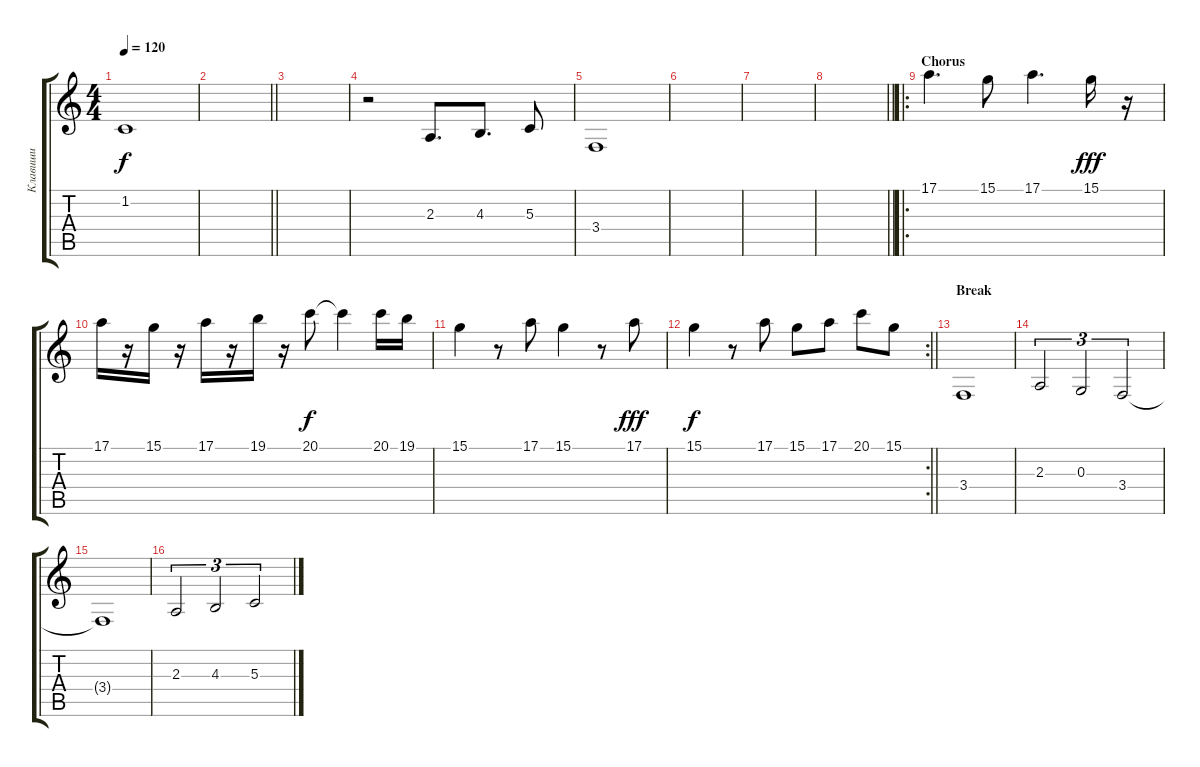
\track ("Клавиши" "Клавиши") {instrument stringensemble1}
\staff {score tabs}
\tuning (E4 B3 G3 D3 A2 E2) {hide}
\ts (4 4)
\tempo 120
\clef g2
\ks c
1.2.1{dy f} |
\barLineRight lightlight
|
|
r.2 2.3.8{d} 4.3.8{d} 5.3.8 |
3.4.1 |
|
|
\barLineRight lightlight
|
\ro
\section ("" "Chorus")
17.1.4{d} 15.1.8 17.1.4{d} 15.1.16{dy fff} r.16 |
17.1.16 r.16 15.1.16 r.16 17.1.16 r.16 19.1.16 r.16 20.1.8{dy f} 20.1{t}.4 20.1.16 19.1.16 |
15.1.4 r.8 17.1.8 15.1.4 r.8 17.1.8{dy fff} |
\rc 2
\barLineRight lightlight
15.1.4{dy f} r.8 17.1.8 15.1.8 17.1.8 20.1.8 15.1.8 |
\section ("" "Break")
3.4.1 |
2.3.2{tu (3 2)} 0.3.2{tu (3 2)} 3.4.2{tu (3 2)} |
3.4{t}.1 |
2.3.2{tu (3 2)} 4.3.2{tu (3 2)} 5.3.2{tu (3 2)}
